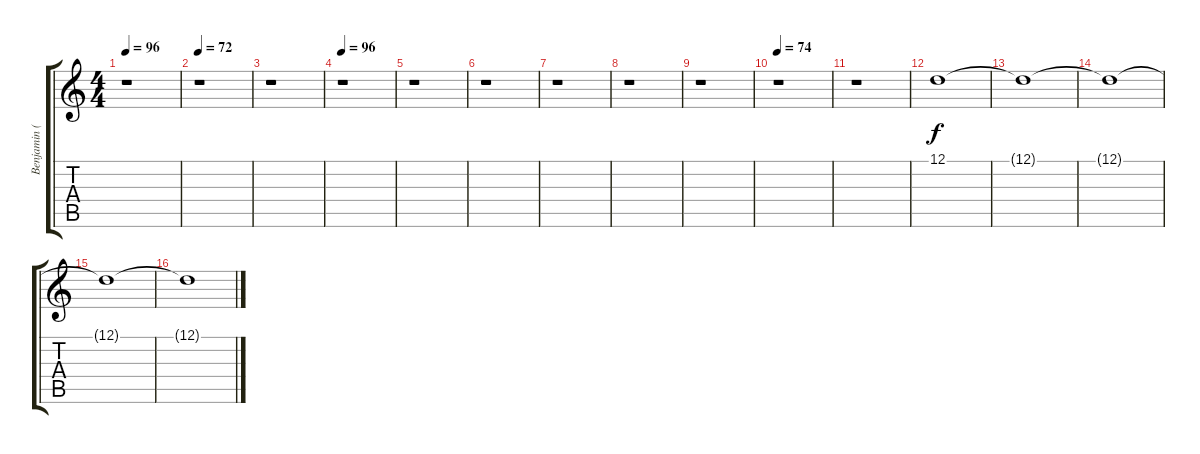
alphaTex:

\track ("Benjamin (KeybChoir)" "Benjamin (") {instrument pad4choir}
\staff {score tabs}
\tuning (D4 A3 F3 C3 G2 D2) {hide}
\ts (4 4)
\tempo 96
\clef g2
\ks c
r.1{dy f} |
\tempo 72
r.1 |
r.1 |
\tempo 96
r.1 |
r.1 |
r.1 |
r.1 |
r.1 |
r.1 |
\tempo 74
r.1 |
r.1 |
12.1.1 |
12.1{t}.1 |
12.1{t}.1 |
12.1{t}.1 |
12.1{t}.1
